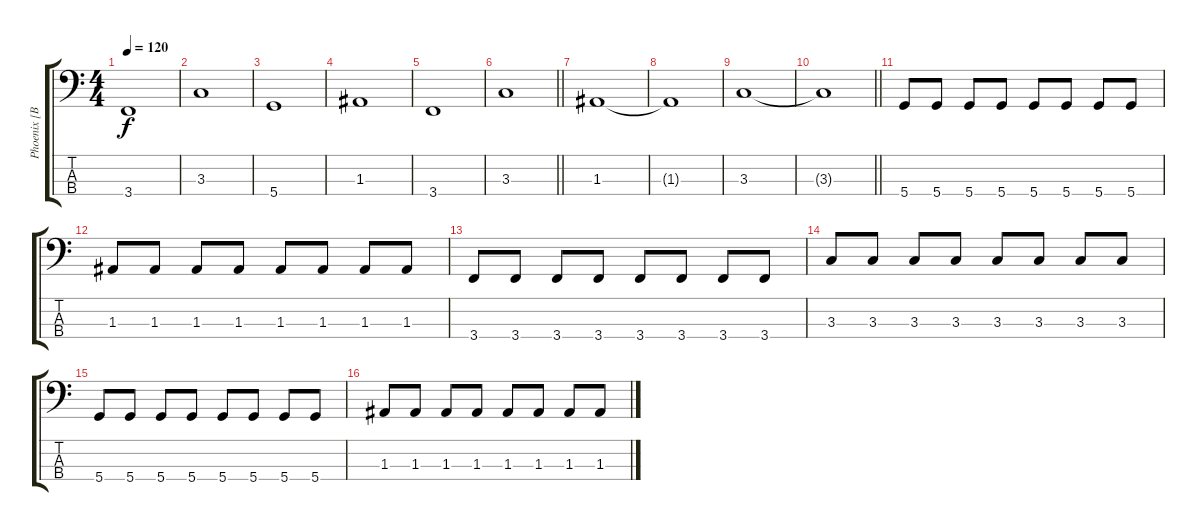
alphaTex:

\track ("Phoenix [Bass]" "Phoenix [B") {instrument electricbassfinger}
\staff {score tabs}
\tuning (G2 D2 A1 D1) {hide}
\ts (4 4)
\tempo 120
\clef f4
\ks c
3.4.1{dy f} |
3.3.1 |
5.4.1 |
1.3.1 |
3.4.1 |
\barLineRight lightlight
3.3.1 |
1.3.1 |
1.3{t}.1 |
3.3.1 |
\barLineRight lightlight
3.3{t}.1 |
5.4.8 5.4.8 5.4.8 5.4.8 5.4.8 5.4.8 5.4.8 5.4.8 |
1.3.8 1.3.8 1.3.8 1.3.8 1.3.8 1.3.8 1.3.8 1.3.8 |
3.4.8 3.4.8 3.4.8 3.4.8 3.4.8 3.4.8 3.4.8 3.4.8 |
3.3.8 3.3.8 3.3.8 3.3.8 3.3.8 3.3.8 3.3.8 3.3.8 |
5.4.8 5.4.8 5.4.8 5.4.8 5.4.8 5.4.8 5.4.8 5.4.8 |
1.3.8 1.3.8 1.3.8 1.3.8 1.3.8 1.3.8 1.3.8 1.3.8
